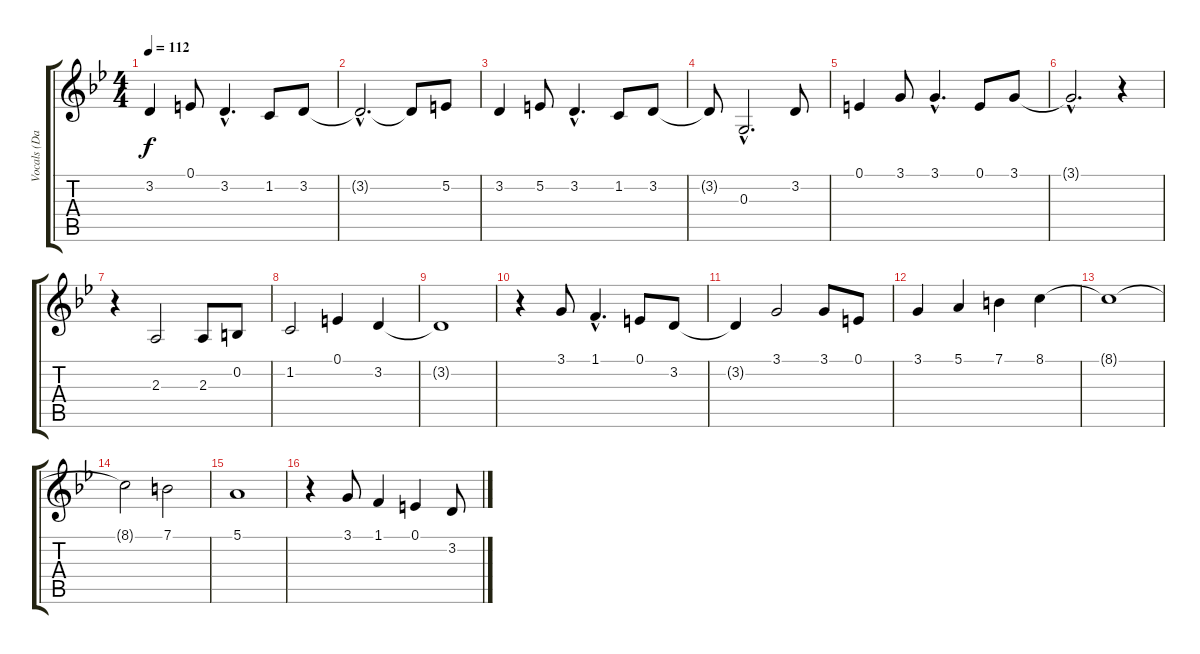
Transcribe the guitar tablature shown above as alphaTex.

\track ("Vocals (Davies)" "Vocals (Da") {instrument lead6voice}
\staff {score tabs}
\tuning (E4 B3 G3 D3 A2 E2) {hide}
\ts (4 4)
\tempo 112
\clef g2
\ks bb
3.2.4{dy f} 0.1.8 3.2{hac}.4{d} 1.2.8 3.2.8 |
3.2{hac t}.2{d} 3.2{t}.8 5.2.8 |
3.2.4 5.2.8 3.2{hac}.4{d} 1.2.8 3.2.8 |
3.2{t}.8 0.3{hac}.2{d} 3.2.8 |
0.1.4 3.1.8 3.1{hac}.4{d} 0.1.8 3.1.8 |
3.1{hac t}.2{d} r.4 |
r.4 2.3.2 2.3.8 0.2.8 |
1.2.2 0.1.4 3.2.4 |
3.2{t}.1 |
r.4 3.1.8 1.1{hac}.4{d} 0.1.8 3.2.8 |
3.2{t}.4 3.1.2 3.1.8 0.1.8 |
3.1.4 5.1.4 7.1.4 8.1.4 |
8.1{t}.1 |
8.1{t}.2 7.1.2 |
5.1.1 |
r.4 3.1.8 1.1.4 0.1.4 3.2.8
